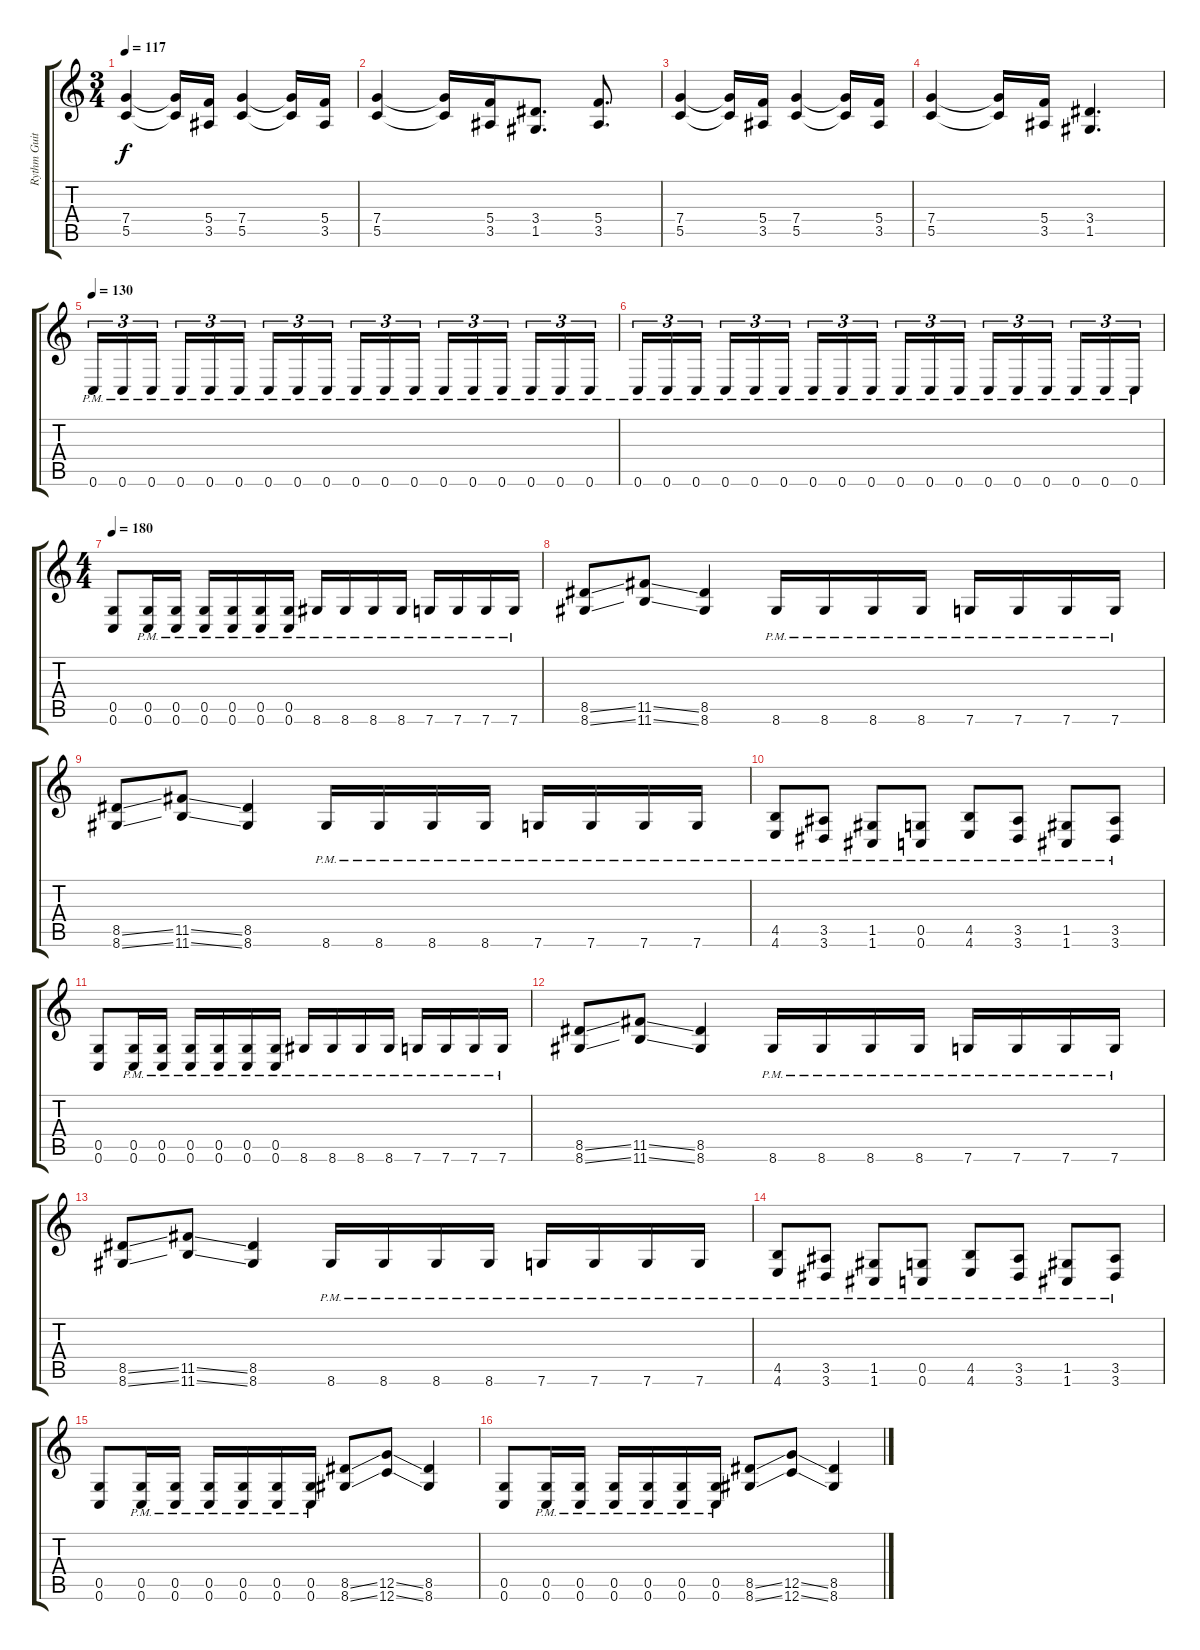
\track ("Rythm Guitar" "Rythm Guit") {instrument distortionguitar}
\staff {score tabs}
\tuning (D4 A3 F3 C3 G2 C2) {hide}
\ts (3 4)
\tempo 117
\clef g2
\ks c
(7.4 5.5).4{dy f} (7.4{t} 5.5{t}).16 (5.4 3.5).16 (7.4 5.5).4 (7.4{t} 5.5{t}).16 (5.4 3.5).16 |
(7.4 5.5).4 (7.4{t} 5.5{t}).16 (5.4 3.5).16 (3.4 1.5).8{d} (5.4 3.5).8{d} |
(7.4 5.5).4 (7.4{t} 5.5{t}).16 (5.4 3.5).16 (7.4 5.5).4 (7.4{t} 5.5{t}).16 (5.4 3.5).16 |
(7.4 5.5).4 (7.4{t} 5.5{t}).16 (5.4 3.5).16 (3.4 1.5).4{d} |
\tempo 130
0.6{pm}.16{tu (3 2)} 0.6{pm}.16{tu (3 2)} 0.6{pm}.16{tu (3 2) beam splitsecondary} 0.6{pm}.16{tu (3 2)} 0.6{pm}.16{tu (3 2)} 0.6{pm}.16{tu (3 2)} 0.6{pm}.16{tu (3 2)} 0.6{pm}.16{tu (3 2)} 0.6{pm}.16{tu (3 2) beam splitsecondary} 0.6{pm}.16{tu (3 2)} 0.6{pm}.16{tu (3 2)} 0.6{pm}.16{tu (3 2)} 0.6{pm}.16{tu (3 2)} 0.6{pm}.16{tu (3 2)} 0.6{pm}.16{tu (3 2) beam splitsecondary} 0.6{pm}.16{tu (3 2)} 0.6{pm}.16{tu (3 2)} 0.6{pm}.16{tu (3 2)} |
0.6{pm}.16{tu (3 2)} 0.6{pm}.16{tu (3 2)} 0.6{pm}.16{tu (3 2) beam splitsecondary} 0.6{pm}.16{tu (3 2)} 0.6{pm}.16{tu (3 2)} 0.6{pm}.16{tu (3 2)} 0.6{pm}.16{tu (3 2)} 0.6{pm}.16{tu (3 2)} 0.6{pm}.16{tu (3 2) beam splitsecondary} 0.6{pm}.16{tu (3 2)} 0.6{pm}.16{tu (3 2)} 0.6{pm}.16{tu (3 2)} 0.6{pm}.16{tu (3 2)} 0.6{pm}.16{tu (3 2)} 0.6{pm}.16{tu (3 2) beam splitsecondary} 0.6{pm}.16{tu (3 2)} 0.6{pm}.16{tu (3 2)} 0.6{pm}.16{tu (3 2)} |
\ts (4 4)
\tempo 175
\tempo 180
(0.5 0.6).8 (0.5{pm} 0.6{pm}).16 (0.5{pm} 0.6{pm}).16 (0.5{pm} 0.6{pm}).16 (0.5{pm} 0.6{pm}).16 (0.5{pm} 0.6{pm}).16 (0.5{pm} 0.6{pm}).16 8.6{pm}.16 8.6{pm}.16 8.6{pm}.16 8.6{pm}.16 7.6{pm}.16 7.6{pm}.16 7.6{pm}.16 7.6{pm}.16 |
(8.5{ss} 8.6{ss}).8 (11.5{ss} 11.6{ss}).8 (8.5 8.6).4 8.6{pm}.16 8.6{pm}.16 8.6{pm}.16 8.6{pm}.16 7.6{pm}.16 7.6{pm}.16 7.6{pm}.16 7.6{pm}.16 |
(8.5{ss} 8.6{ss}).8 (11.5{ss} 11.6{ss}).8 (8.5 8.6).4 8.6{pm}.16 8.6{pm}.16 8.6{pm}.16 8.6{pm}.16 7.6{pm}.16 7.6{pm}.16 7.6{pm}.16 7.6{pm}.16 |
(4.5{pm} 4.6{pm}).8 (3.5{pm} 3.6{pm}).8 (1.5{pm} 1.6{pm}).8 (0.5{pm} 0.6{pm}).8 (4.5{pm} 4.6{pm}).8 (3.5{pm} 3.6{pm}).8 (1.5{pm} 1.6{pm}).8 (3.5{pm} 3.6{pm}).8 |
(0.5 0.6).8 (0.5{pm} 0.6{pm}).16 (0.5{pm} 0.6{pm}).16 (0.5{pm} 0.6{pm}).16 (0.5{pm} 0.6{pm}).16 (0.5{pm} 0.6{pm}).16 (0.5{pm} 0.6{pm}).16 8.6{pm}.16 8.6{pm}.16 8.6{pm}.16 8.6{pm}.16 7.6{pm}.16 7.6{pm}.16 7.6{pm}.16 7.6{pm}.16 |
(8.5{ss} 8.6{ss}).8 (11.5{ss} 11.6{ss}).8 (8.5 8.6).4 8.6{pm}.16 8.6{pm}.16 8.6{pm}.16 8.6{pm}.16 7.6{pm}.16 7.6{pm}.16 7.6{pm}.16 7.6{pm}.16 |
(8.5{ss} 8.6{ss}).8 (11.5{ss} 11.6{ss}).8 (8.5 8.6).4 8.6{pm}.16 8.6{pm}.16 8.6{pm}.16 8.6{pm}.16 7.6{pm}.16 7.6{pm}.16 7.6{pm}.16 7.6{pm}.16 |
(4.5{pm} 4.6{pm}).8 (3.5{pm} 3.6{pm}).8 (1.5{pm} 1.6{pm}).8 (0.5{pm} 0.6{pm}).8 (4.5{pm} 4.6{pm}).8 (3.5{pm} 3.6{pm}).8 (1.5{pm} 1.6{pm}).8 (3.5{pm} 3.6{pm}).8 |
(0.5 0.6).8 (0.5{pm} 0.6{pm}).16 (0.5{pm} 0.6{pm}).16 (0.5{pm} 0.6{pm}).16 (0.5{pm} 0.6{pm}).16 (0.5{pm} 0.6{pm}).16 (0.5{pm} 0.6{pm}).16 (8.5{ss} 8.6{ss}).8 (12.5{ss} 12.6{ss}).8 (8.5 8.6).4 |
(0.5 0.6).8 (0.5{pm} 0.6{pm}).16 (0.5{pm} 0.6{pm}).16 (0.5{pm} 0.6{pm}).16 (0.5{pm} 0.6{pm}).16 (0.5{pm} 0.6{pm}).16 (0.5{pm} 0.6{pm}).16 (8.5{ss} 8.6{ss}).8 (12.5{ss} 12.6{ss}).8 (8.5 8.6).4
